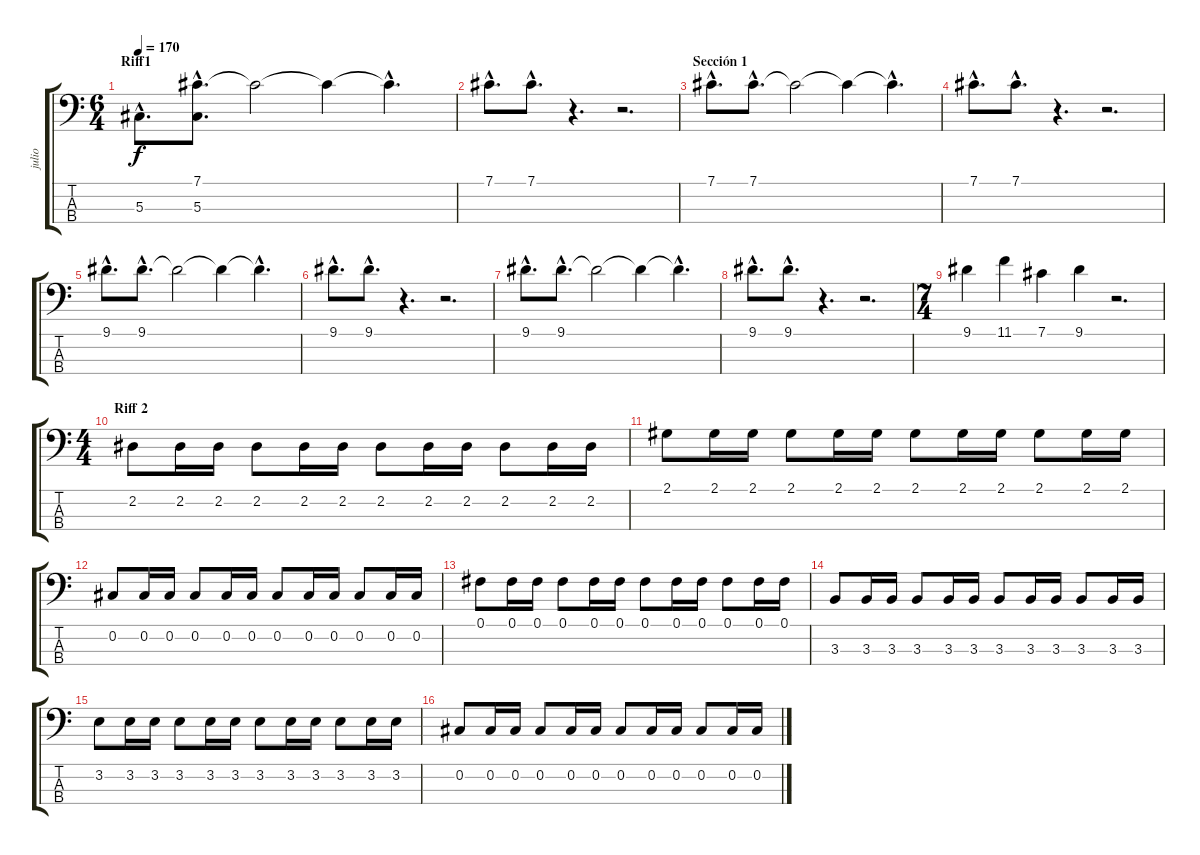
\track ("julio" "julio") {instrument electricbassfinger}
\staff {score tabs}
\tuning (Gb2 Db2 Ab1 Eb1) {hide}
\ts (6 4)
\section ("" "Riff1")
\tempo 170
\clef f4
\ks c
5.3{hac}.8{d dy f instrument electricbassfinger} (7.1{hac} 5.3{hac}).8{d} 7.1{t}.2 7.1{t}.4 7.1{hac t}.4{d} |
7.1{hac}.8{d} 7.1{hac}.8{d} r.4{d} r.2{d} |
\section ("" "Sección 1")
7.1{hac}.8{d} 7.1{hac}.8{d} 7.1{t}.2 7.1{t}.4 7.1{hac t}.4{d} |
7.1{hac}.8{d} 7.1{hac}.8{d} r.4{d} r.2{d} |
9.1{hac}.8{d} 9.1{hac}.8{d} 9.1{t}.2 9.1{t}.4 9.1{hac t}.4{d} |
9.1{hac}.8{d} 9.1{hac}.8{d} r.4{d} r.2{d} |
9.1{hac}.8{d} 9.1{hac}.8{d} 9.1{t}.2 9.1{t}.4 9.1{hac t}.4{d} |
9.1{hac}.8{d} 9.1{hac}.8{d} r.4{d} r.2{d} |
\ts (7 4)
9.1.4 11.1.4 7.1.4 9.1.4 r.2{d} |
\ts (4 4)
\section ("" "Riff 2")
2.2.8 2.2.16 2.2.16 2.2.8 2.2.16 2.2.16 2.2.8 2.2.16 2.2.16 2.2.8 2.2.16 2.2.16 |
2.1.8 2.1.16 2.1.16 2.1.8 2.1.16 2.1.16 2.1.8 2.1.16 2.1.16 2.1.8 2.1.16 2.1.16 |
0.2.8 0.2.16 0.2.16 0.2.8 0.2.16 0.2.16 0.2.8 0.2.16 0.2.16 0.2.8 0.2.16 0.2.16 |
0.1.8 0.1.16 0.1.16 0.1.8 0.1.16 0.1.16 0.1.8 0.1.16 0.1.16 0.1.8 0.1.16 0.1.16 |
3.3.8 3.3.16 3.3.16 3.3.8 3.3.16 3.3.16 3.3.8 3.3.16 3.3.16 3.3.8 3.3.16 3.3.16 |
3.2.8 3.2.16 3.2.16 3.2.8 3.2.16 3.2.16 3.2.8 3.2.16 3.2.16 3.2.8 3.2.16 3.2.16 |
0.2.8 0.2.16 0.2.16 0.2.8 0.2.16 0.2.16 0.2.8 0.2.16 0.2.16 0.2.8 0.2.16 0.2.16
